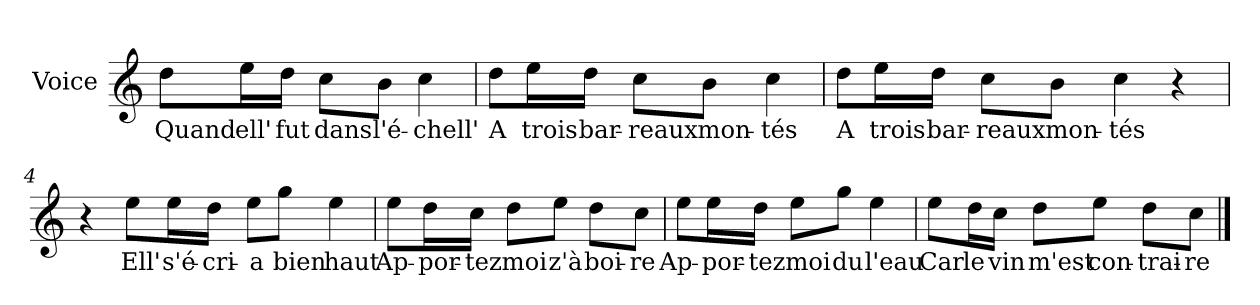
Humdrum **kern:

**kern	**text
*part1	*part1
*staff1	*staff1
*I"Voice	*
*I'V	*
*clefG2	*
*k[]	*
*C:	*
=1	=1
8dd\L	Quand
16ee\L	ell'
16dd\JJ	fut
8cc\L	dans
8b\J	l'é-
4cc\	-chell'
=2	=2
8dd\L	A
16ee\L	trois
16dd\JJ	bar-
8cc\L	-reaux
8b\J	mon-
4cc\	-tés
=3	=3
8dd\L	A
16ee\L	trois
16dd\JJ	bar-
8cc\L	-reaux
8b\J	mon-
4cc\	-tés
4r	.
!!LO:LB:g=z
=4	=4
4r	.
8ee\L	Ell'
16ee\L	s'é-
16dd\JJ	-cri-
8ee\L	-a
8gg\J	bien
4ee\	haut
=5	=5
8ee\L	Ap-
16dd\L	-por-
16cc\JJ	-tez
8dd\L	moi
8ee\J	z'à
8dd\L	boi-
8cc\J	-re
!!LO:LB:g=z
=6	=6
8ee\L	Ap-
16ee\L	-por-
16dd\JJ	-tez
8ee\L	moi
8gg\J	du
4ee\	l'eau
=7	=7
8ee\L	Car
16dd\L	le
16cc\JJ	vin
8dd\L	m'est
8ee\J	con-
8dd\L	-trai-
8cc\J	-re
==	==
*-	*-
